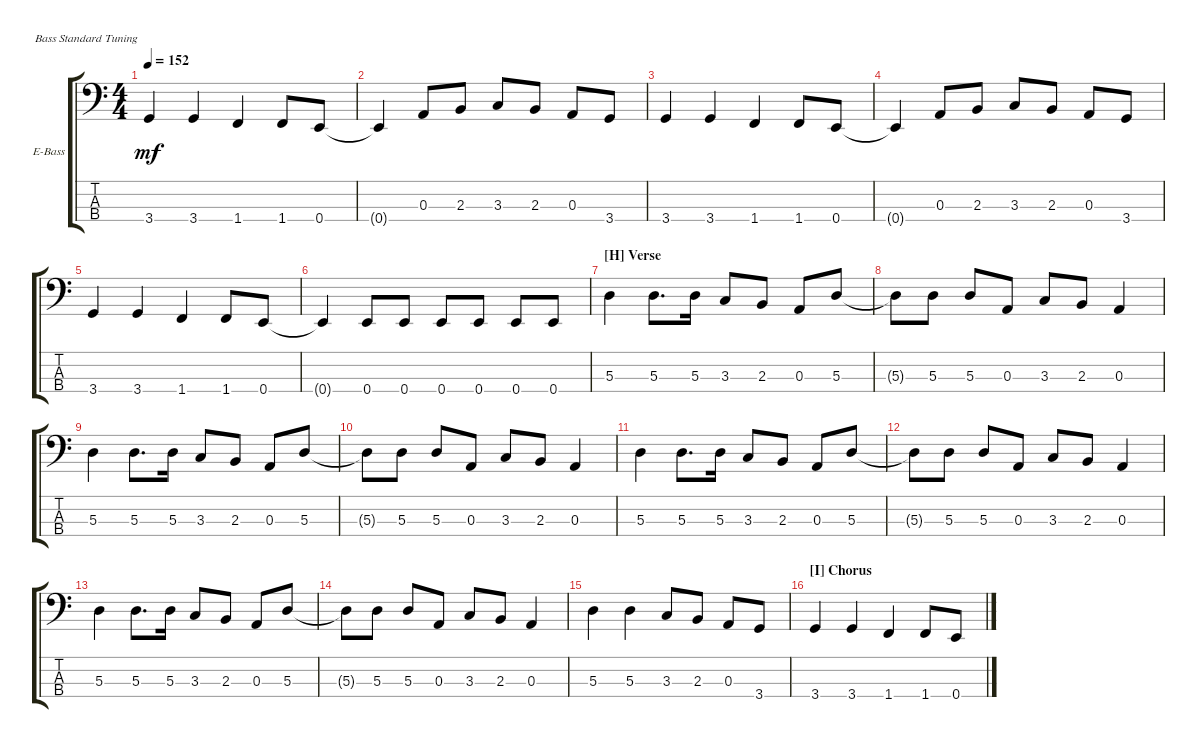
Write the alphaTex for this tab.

\defaultSystemsLayout 4
\bracketExtendMode groupsimilarinstruments
\firstSystemTrackNameOrientation horizontal
\otherSystemsTrackNameOrientation horizontal
\track ("Bass" "E-Bass") {instrument electricbassfinger}
\staff {score tabs}
\tuning (G2 D2 A1 E1)
\ts (4 4)
\tempo 152
\clef f4
\scale
1.03909
\ks c
3.4.4{dy mf} 3.4.4 1.4.4 1.4.8 0.4.8 |
\scale
0.960908 0.4{t}.4 0.3.8 2.3.8 3.3.8 2.3.8 0.3.8 3.4.8 |
\scale
1.03909 3.4.4 3.4.4 1.4.4 1.4.8 0.4.8 |
\scale
0.960908 0.4{t}.4 0.3.8 2.3.8 3.3.8 2.3.8 0.3.8 3.4.8 |
\scale
1.03909 3.4.4 3.4.4 1.4.4 1.4.8 0.4.8 |
\scale
0.960908 0.4{t}.4 0.4.8 0.4.8 0.4.8 0.4.8 0.4.8 0.4.8 |
\section ("H" "Verse")
\scale
1.03909 5.3.4 5.3.8{d} 5.3.16 3.3.8 2.3.8 0.3.8 5.3.8 |
\scale
0.960908 5.3{t}.8 5.3.8 5.3.8 0.3.8 3.3.8 2.3.8 0.3.4 |
\scale
1.03909 5.3.4 5.3.8{d} 5.3.16 3.3.8 2.3.8 0.3.8 5.3.8 |
\scale
0.960908 5.3{t}.8 5.3.8 5.3.8 0.3.8 3.3.8 2.3.8 0.3.4 |
\scale
1.03909 5.3.4 5.3.8{d} 5.3.16 3.3.8 2.3.8 0.3.8 5.3.8 |
\scale
0.960908 5.3{t}.8 5.3.8 5.3.8 0.3.8 3.3.8 2.3.8 0.3.4 |
\scale
1.03909 5.3.4 5.3.8{d} 5.3.16 3.3.8 2.3.8 0.3.8 5.3.8 |
\scale
0.960908 5.3{t}.8 5.3.8 5.3.8 0.3.8 3.3.8 2.3.8 0.3.4 |
\scale
1.03909 5.3.4 5.3.4 3.3.8 2.3.8 0.3.8 3.4.8 |
\section ("I" "Chorus")
\scale
0.960908 3.4.4 3.4.4 1.4.4 1.4.8 0.4.8
